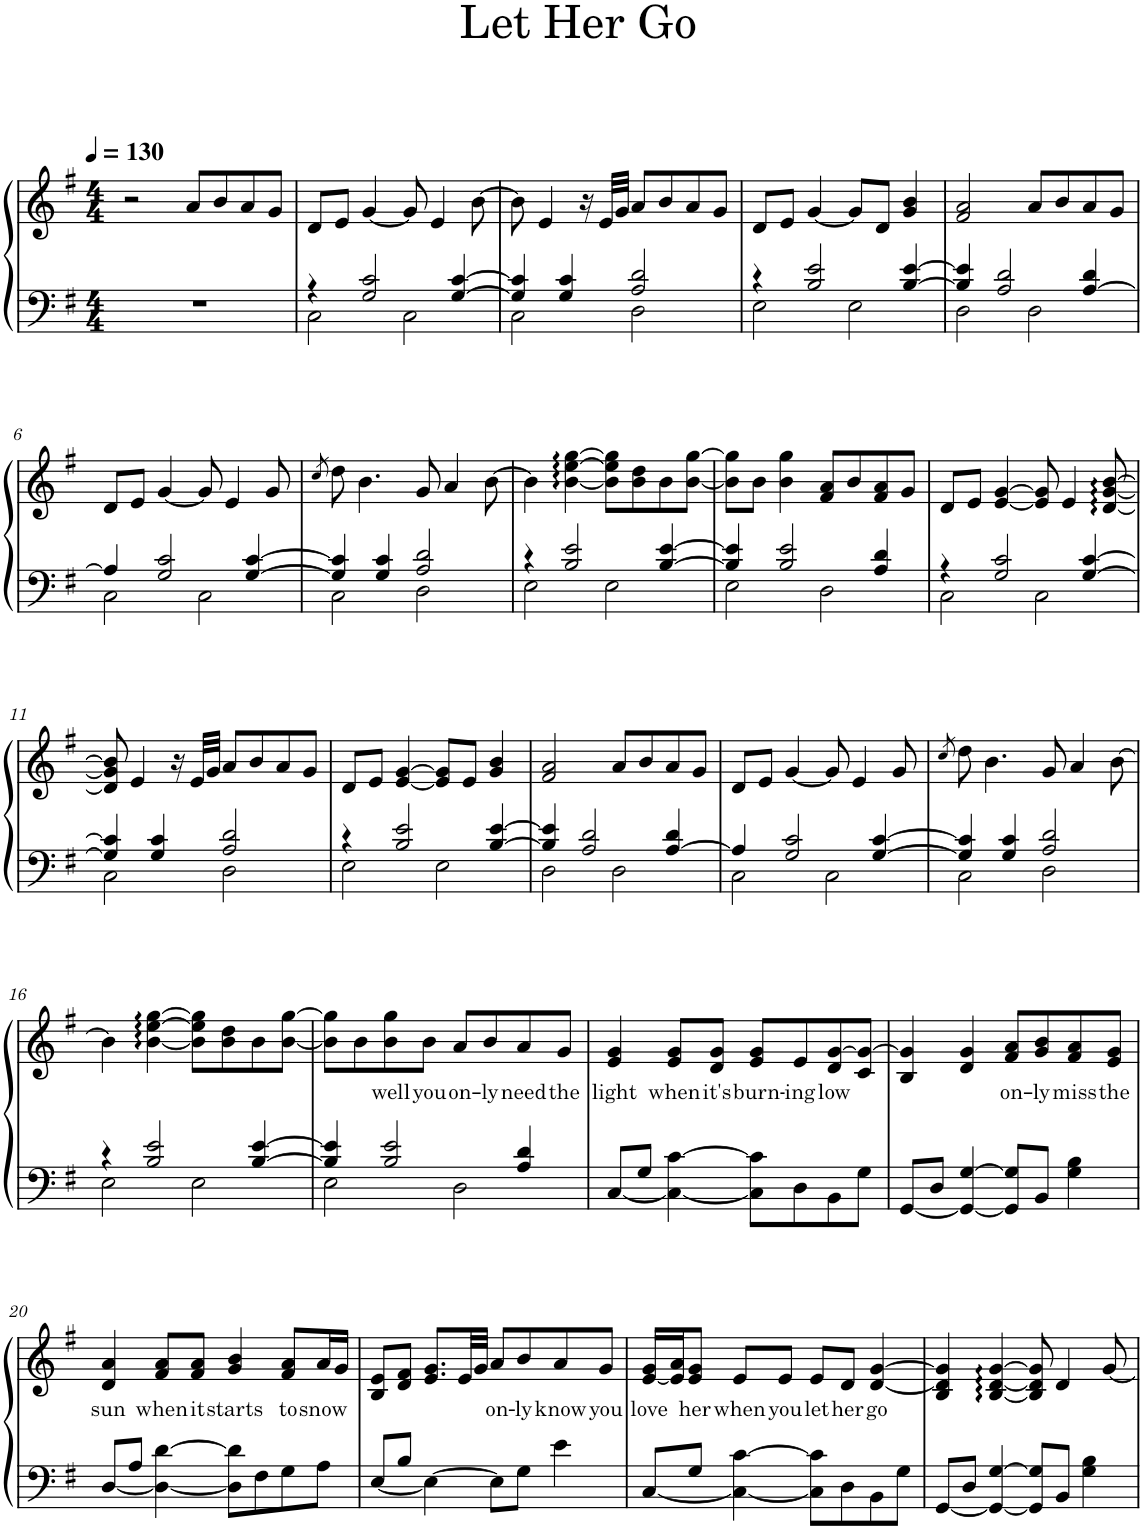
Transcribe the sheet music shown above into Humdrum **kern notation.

**kern	**kern	**text
*part1	*part1	*part1
*staff2	*staff1	*staff1
*I"Piano	*	*
*I'Pno.	*	*
*clefF4	*clefG2	*
*k[f#]	*k[f#]	*
*M4/4	*M4/4	*
*MM130	*MM130	*
=1	=1	=1
1r	2r	.
.	8a/L	.
.	8b/	.
.	8a/	.
.	8g/J	.
=2	=2	=2
*^	*	*
4r	2C\	8d/L	.
.	.	8e/J	.
2G/ 2c/	.	[4g/	.
.	2C\	8g/]	.
.	.	4e/	.
[4G/ [4c/	.	.	.
.	.	[8b\	.
=3	=3	=3	=3
4G/] 4c/]	2C\	8b\]	.
.	.	4e/	.
4G/ 4c/	.	.	.
.	.	16r	.
.	.	32e/LLL	.
.	.	32g/JJJ	.
2A/ 2d/	2D\	8a/L	.
.	.	8b/	.
.	.	8a/	.
.	.	8g/J	.
=4	=4	=4	=4
4r	2E\	8d/L	.
.	.	8e/J	.
2B/ 2e/	.	[4g/	.
.	2E\	8g/L]	.
.	.	8d/J	.
[4B/ [4e/	.	4g/ 4b/	.
=5	=5	=5	=5
4B/] 4e/]	2D\	2f#/ 2a/	.
2A/ 2d/	.	.	.
.	2D\	8a/L	.
.	.	8b/	.
[4A/ 4d/	.	8a/	.
.	.	8g/J	.
!!LO:LB:g=z
=6	=6	=6	=6
4A/]	2C\	8d/L	.
.	.	8e/J	.
2G/ 2c/	.	[4g/	.
.	2C\	8g/]	.
.	.	4e/	.
[4G/ [4c/	.	.	.
.	.	8g/	.
=7	=7	=7	=7
.	.	8qcc/	.
4G/] 4c/]	2C\	8dd\	.
.	.	4.b\	.
4G/ 4c/	.	.	.
2A/ 2d/	2D\	8g/	.
.	.	4a/	.
.	.	[8b\	.
=8	=8	=8	=8
4r	2E\	4b\]	.
2B/ 2e/	.	[4b\ [4ee\ [4gg\	.
.	2E\	8b\] 8ee\] 8gg\]L	.
.	.	8b\ 8dd\	.
[4B/ [4e/	.	8b\	.
.	.	[8b\ [8gg\J	.
=9	=9	=9	=9
4B/] 4e/]	2E\	8b\] 8gg\]L	.
.	.	8b\J	.
2B/ 2e/	.	4b\ 4gg\	.
.	2D\	8f#/ 8a/L	.
.	.	8b/	.
4A/ 4d/	.	8f#/ 8a/	.
.	.	8g/J	.
=10	=10	=10	=10
4r	2C\	8d/L	.
.	.	8e/J	.
2G/ 2c/	.	[4e/ [4g/	.
.	2C\	8e/] 8g/]	.
.	.	4e/	.
[4G/ [4c/	.	.	.
.	.	[8d/ [8g/ [8b/	.
!!LO:LB:g=z
=11	=11	=11	=11
4G/] 4c/]	2C\	8d/] 8g/] 8b/]	.
.	.	4e/	.
4G/ 4c/	.	.	.
.	.	16r	.
.	.	32e/LLL	.
.	.	32g/JJJ	.
2A/ 2d/	2D\	8a/L	.
.	.	8b/	.
.	.	8a/	.
.	.	8g/J	.
=12	=12	=12	=12
4r	2E\	8d/L	.
.	.	8e/J	.
2B/ 2e/	.	[4e/ [4g/	.
.	2E\	8e/] 8g/]L	.
.	.	8e/J	.
[4B/ [4e/	.	4g/ 4b/	.
=13	=13	=13	=13
4B/] 4e/]	2D\	2f#/ 2a/	.
2A/ 2d/	.	.	.
.	2D\	8a/L	.
.	.	8b/	.
[4A/ 4d/	.	8a/	.
.	.	8g/J	.
=14	=14	=14	=14
4A/]	2C\	8d/L	.
.	.	8e/J	.
2G/ 2c/	.	[4g/	.
.	2C\	8g/]	.
.	.	4e/	.
[4G/ [4c/	.	.	.
.	.	8g/	.
=15	=15	=15	=15
.	.	8qcc/	.
4G/] 4c/]	2C\	8dd\	.
.	.	4.b\	.
4G/ 4c/	.	.	.
2A/ 2d/	2D\	8g/	.
.	.	4a/	.
.	.	[8b\	.
!!LO:LB:g=z
=16	=16	=16	=16
4r	2E\	4b\]	.
2B/ 2e/	.	[4b\ [4ee\ [4gg\	.
.	2E\	8b\] 8ee\] 8gg\]L	.
.	.	8b\ 8dd\	.
[4B/ [4e/	.	8b\	.
.	.	[8b\ [8gg\J	.
=17	=17	=17	=17
4B/] 4e/]	2E\	8b\] 8gg\]L	.
.	.	8b\	.
!	!	!	!LO:LY:b
2B/ 2e/	.	8b\ 8gg\	well
!	!	!	!LO:LY:b
.	.	8b\J	you
!	!	!	!LO:LY:b
.	2D\	8a/L	on-
!	!	!	!LO:LY:b
.	.	8b/	-ly
!	!	!	!LO:LY:b
4A/ 4d/	.	8a/	need
!	!	!	!LO:LY:b
.	.	8g/J	the
*v	*v	*	*
=18	=18	=18
!	!	!LO:LY:b
[<8C/L	4e/ 4g/	light
8G/J	.	.
!	!	!LO:LY:b
4C\_ [4c\	8e/ 8g/L	when
!	!	!LO:LY:b
.	8d/ 8g/J	it's
!	!	!LO:LY:b
8C\] 8c\]L	8e/ 8g/L	burn-
!	!	!LO:LY:b
8D\	8e/	-ing
!	!	!LO:LY:b
8BB\	8d/ [8g/	low
8G\J	8c/ 8g/_J	.
=19	=19	=19
[<8GG/L	4B/ 4g/]	.
8D/J	.	.
4GG/_ [4G/	4d/ 4g/	.
!	!	!LO:LY:b
8GG/] 8G/]L	8f#/ 8a/L	on-
!	!	!LO:LY:b
8BB/J	8g/ 8b/	-ly
!	!	!LO:LY:b
4G\ 4B\	8f#/ 8a/	miss
!	!	!LO:LY:b
.	8e/ 8g/J	the
!!LO:LB:g=z
=20	=20	=20
!	!	!LO:LY:b
[<8D/L	4d/ 4a/	sun
8A/J	.	.
!	!	!LO:LY:b
4D\_ [4d\	8f#/ 8a/L	when
!	!	!LO:LY:b
.	8f#/ 8a/J	it
!	!	!LO:LY:b
8D\] 8d\]L	4g/ 4b/	starts
8F#\	.	.
!	!	!LO:LY:b
8G\	8f#/ 8a/L	to
!	!	!LO:LY:b
8A\J	16a/L	snow
.	16g/JJ	.
=21	=21	=21
[<8E/L	8B/ 8e/L	.
8B/J	8d/ 8f#/J	.
4E\_	8.e/ 8.g/L	.
.	32e/LL	.
.	32g/JJJ	.
!	!	!LO:LY:b
8E\L]	8a/L	on-
!	!	!LO:LY:b
8G\J	8b/	-ly
!	!	!LO:LY:b
4e\	8a/	know
!	!	!LO:LY:b
.	8g/J	you
=22	=22	=22
!	!	!LO:LY:b
[<8C/L	[16e/ 16g/LL	love
.	16e/] 16a/J	.
!	!	!LO:LY:b
8G/J	8e/ 8g/J	her
!	!	!LO:LY:b
4C\_ [4c\	8e/L	when
!	!	!LO:LY:b
.	8e/J	you
!	!	!LO:LY:b
8C\] 8c\]L	8e/L	let
!	!	!LO:LY:b
8D\	8d/J	her
!	!	!LO:LY:b
8BB\	[4d/ [4g/	go
8G\J	.	.
=23	=23	=23
[<8GG/L	4B/ 4d/] 4g/]	.
8D/J	.	.
4GG/_ [4G/	[4B/ [4d/ [4g/	.
8GG/] 8G/]L	8B/] 8d/] 8g/]	.
8BB/J	4d/	.
4G\ 4B\	.	.
.	[8g/	.
=	=	=
*-	*-	*-
